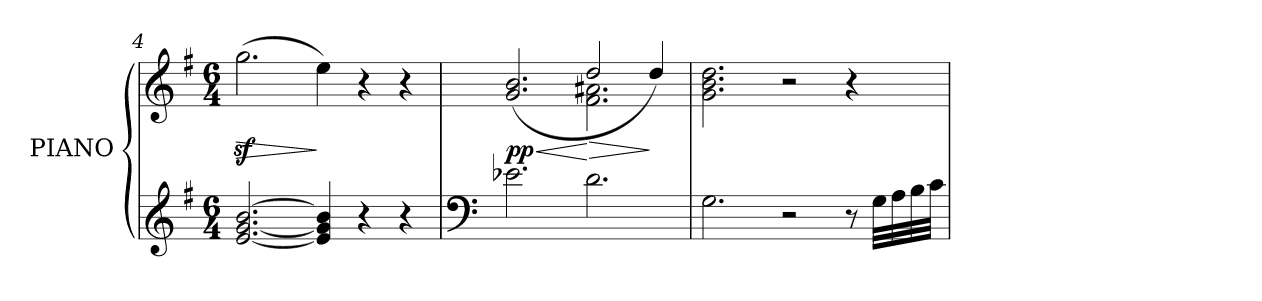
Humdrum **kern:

**kern	**kern	**dynam
*part1	*part1	*part1
*staff2	*staff1	*staff1/2
*I"PIANO	*	*
*I'Pno.	*	*
*clefG2	*clefG2	*
*k[f#]	*k[f#]	*
*M6/4	*M6/4	*
=4	=4	=4
!	!	!LO:HP:b
[2.e/ [2.g/ [2.b/	(>2.ggz<\	>
4e/] 4g/] 4b/]	4ee\)	]
4r	4r	.
4r	4r	.
!!LO:LB:g=z
=5	=5	=5
*clefF4	*	*
!	!	!LO:HP:b
*	*^	*
!	!	!	!LO:DY:n=1:b
2.e-X\	(>2.g/ 2.b/	2.ryy	< pp
!	!	!	!LO:HP:n=1:b
2.d\	2dd/	2.f#\ 2.a#X\	[ >
.	4dd/)	.	]
*	*v	*v	*
=6	=6	=6
2.G\	2.g\ 2.b\ 2.dd\	.
2r	2r	.
8r	4r	.
32G\LLL	.	.
32A\	.	.
32B\	.	.
32c\JJJ	.	.
=	=	=
*-	*-	*-
